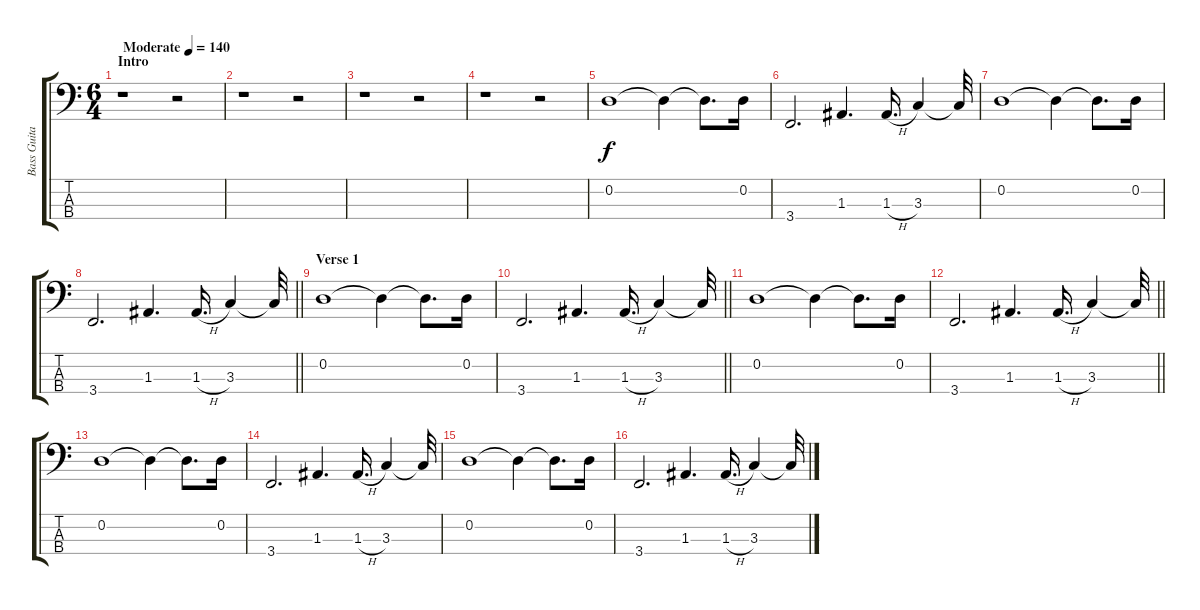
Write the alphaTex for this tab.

\track ("Bass Guitar" "Bass Guita") {instrument electricbassfinger}
\staff {score tabs}
\tuning (G2 D2 A1 D1) {hide}
\ts (6 4)
\section ("" "Intro")
\tempo (140 "Moderate")
\clef f4
\ks c
r.1{dy f instrument electricbassfinger} r.2 |
r.1 r.2 |
r.1 r.2 |
r.1 r.2 |
0.2.1 0.2{t}.4 0.2{t}.8{d} 0.2.16 |
3.4.2{d} 1.3.4{d} 1.3{h}.16{d} 3.3.4 3.3{t}.32 |
0.2.1 0.2{t}.4 0.2{t}.8{d} 0.2.16 |
\barLineRight lightlight
3.4.2{d} 1.3.4{d} 1.3{h}.16{d} 3.3.4 3.3{t}.32 |
\section ("" "Verse 1")
0.2.1 0.2{t}.4 0.2{t}.8{d} 0.2.16 |
\barLineRight lightlight
3.4.2{d} 1.3.4{d} 1.3{h}.16{d} 3.3.4 3.3{t}.32 |
0.2.1 0.2{t}.4 0.2{t}.8{d} 0.2.16 |
\barLineRight lightlight
3.4.2{d} 1.3.4{d} 1.3{h}.16{d} 3.3.4 3.3{t}.32 |
0.2.1 0.2{t}.4 0.2{t}.8{d} 0.2.16 |
3.4.2{d} 1.3.4{d} 1.3{h}.16{d} 3.3.4 3.3{t}.32 |
0.2.1 0.2{t}.4 0.2{t}.8{d} 0.2.16 |
3.4.2{d} 1.3.4{d} 1.3{h}.16{d} 3.3.4 3.3{t}.32
